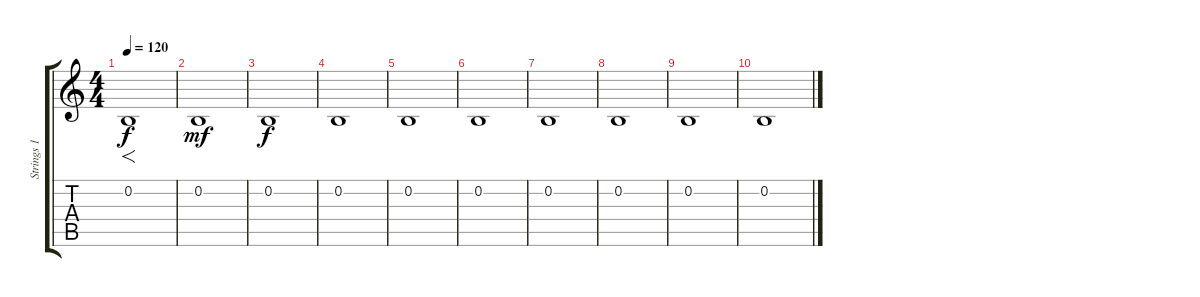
\track ("Strings 1" "Strings 1") {instrument stringensemble1}
\staff {score tabs}
\tuning (E4 B3 G3 D3 A2 E2) {hide}
\ts (4 4)
\tempo 120
\clef g2
\ks c
0.2.1{f dy f instrument stringensemble1} |
0.2.1{dy mf} |
0.2.1{dy f} |
0.2.1 |
0.2.1 |
0.2.1 |
0.2.1 |
0.2.1 |
0.2.1 |
0.2.1
